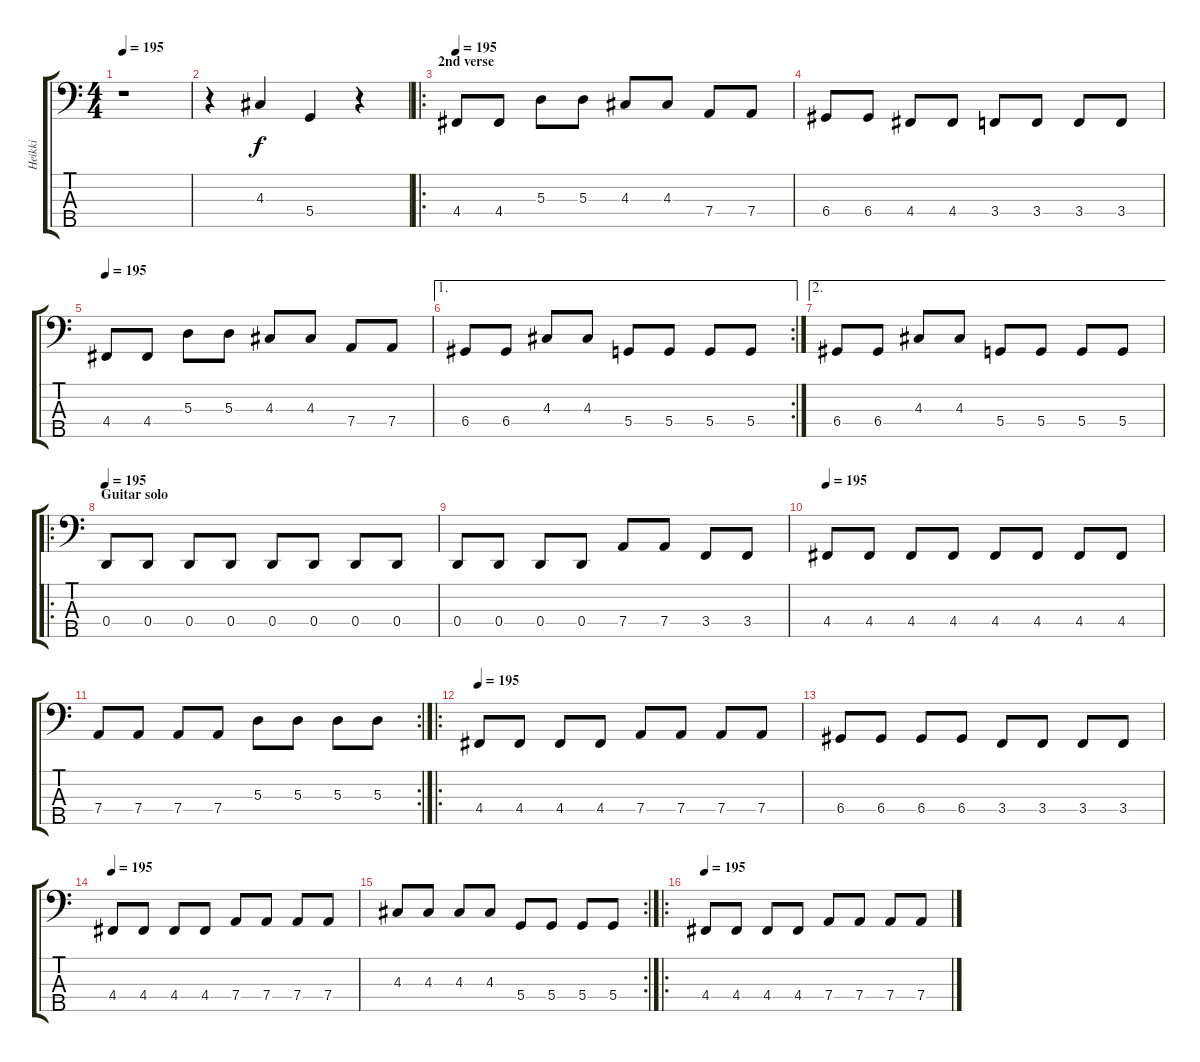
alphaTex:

\track ("Heikki" "Heikki") {instrument electricbassfinger}
\staff {score tabs}
\tuning (G2 D2 A1 D1 A0) {hide}
\ts (4 4)
\tempo 195
\clef f4
\ks c
r.1{dy f} |
r.4 4.3.4 5.4.4 r.4 |
\ro
\section ("" "2nd verse")
\tempo 195
4.4.8 4.4.8 5.3.8 5.3.8 4.3.8 4.3.8 7.4.8 7.4.8 |
6.4.8 6.4.8 4.4.8 4.4.8 3.4.8 3.4.8 3.4.8 3.4.8 |
\tempo 195
4.4.8 4.4.8 5.3.8 5.3.8 4.3.8 4.3.8 7.4.8 7.4.8 |
\ae 1
\rc 2
6.4.8 6.4.8 4.3.8 4.3.8 5.4.8 5.4.8 5.4.8 5.4.8 |
\ae 2
6.4.8 6.4.8 4.3.8 4.3.8 5.4.8 5.4.8 5.4.8 5.4.8 |
\ro
\section ("" "Guitar solo")
\tempo 195
0.4.8 0.4.8 0.4.8 0.4.8 0.4.8 0.4.8 0.4.8 0.4.8 |
0.4.8 0.4.8 0.4.8 0.4.8 7.4.8 7.4.8 3.4.8 3.4.8 |
\tempo 195
4.4.8 4.4.8 4.4.8 4.4.8 4.4.8 4.4.8 4.4.8 4.4.8 |
\rc 2
7.4.8 7.4.8 7.4.8 7.4.8 5.3.8 5.3.8 5.3.8 5.3.8 |
\ro
\tempo 195
4.4.8 4.4.8 4.4.8 4.4.8 7.4.8 7.4.8 7.4.8 7.4.8 |
6.4.8 6.4.8 6.4.8 6.4.8 3.4.8 3.4.8 3.4.8 3.4.8 |
\tempo 195
4.4.8 4.4.8 4.4.8 4.4.8 7.4.8 7.4.8 7.4.8 7.4.8 |
\rc 2
4.3.8 4.3.8 4.3.8 4.3.8 5.4.8 5.4.8 5.4.8 5.4.8 |
\ro
\tempo 195
4.4.8 4.4.8 4.4.8 4.4.8 7.4.8 7.4.8 7.4.8 7.4.8
